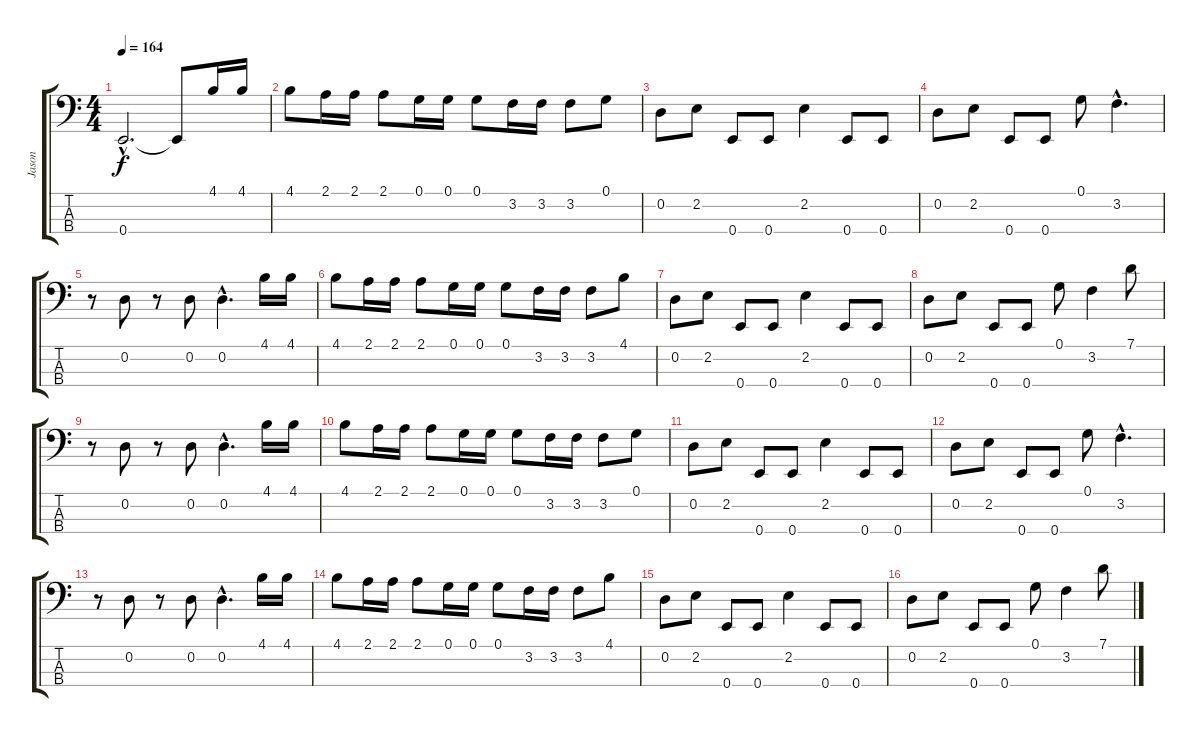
\track ("Jason" "Jason") {instrument electricbasspick}
\staff {score tabs}
\tuning (G2 D2 A1 E1) {hide}
\ts (4 4)
\tempo 164
\clef f4
\ks c
0.4{hac t}.2{d dy f} 0.4{t}.8 4.1.16 4.1.16 |
4.1.8 2.1.16 2.1.16 2.1.8 0.1.16 0.1.16 0.1.8 3.2.16 3.2.16 3.2.8 0.1.8 |
0.2.8 2.2.8 0.4.8 0.4.8 2.2.4 0.4.8 0.4.8 |
0.2.8 2.2.8 0.4.8 0.4.8 0.1.8 3.2{hac}.4{d} |
r.8 0.2.8 r.8 0.2.8 0.2{hac}.4{d} 4.1.16 4.1.16 |
4.1.8 2.1.16 2.1.16 2.1.8 0.1.16 0.1.16 0.1.8 3.2.16 3.2.16 3.2.8 4.1.8 |
0.2.8 2.2.8 0.4.8 0.4.8 2.2.4 0.4.8 0.4.8 |
0.2.8 2.2.8 0.4.8 0.4.8 0.1.8 3.2.4 7.1.8 |
r.8 0.2.8 r.8 0.2.8 0.2{hac}.4{d} 4.1.16 4.1.16 |
4.1.8 2.1.16 2.1.16 2.1.8 0.1.16 0.1.16 0.1.8 3.2.16 3.2.16 3.2.8 0.1.8 |
0.2.8 2.2.8 0.4.8 0.4.8 2.2.4 0.4.8 0.4.8 |
0.2.8 2.2.8 0.4.8 0.4.8 0.1.8 3.2{hac}.4{d} |
r.8 0.2.8 r.8 0.2.8 0.2{hac}.4{d} 4.1.16 4.1.16 |
4.1.8 2.1.16 2.1.16 2.1.8 0.1.16 0.1.16 0.1.8 3.2.16 3.2.16 3.2.8 4.1.8 |
0.2.8 2.2.8 0.4.8 0.4.8 2.2.4 0.4.8 0.4.8 |
0.2.8 2.2.8 0.4.8 0.4.8 0.1.8 3.2.4 7.1.8
